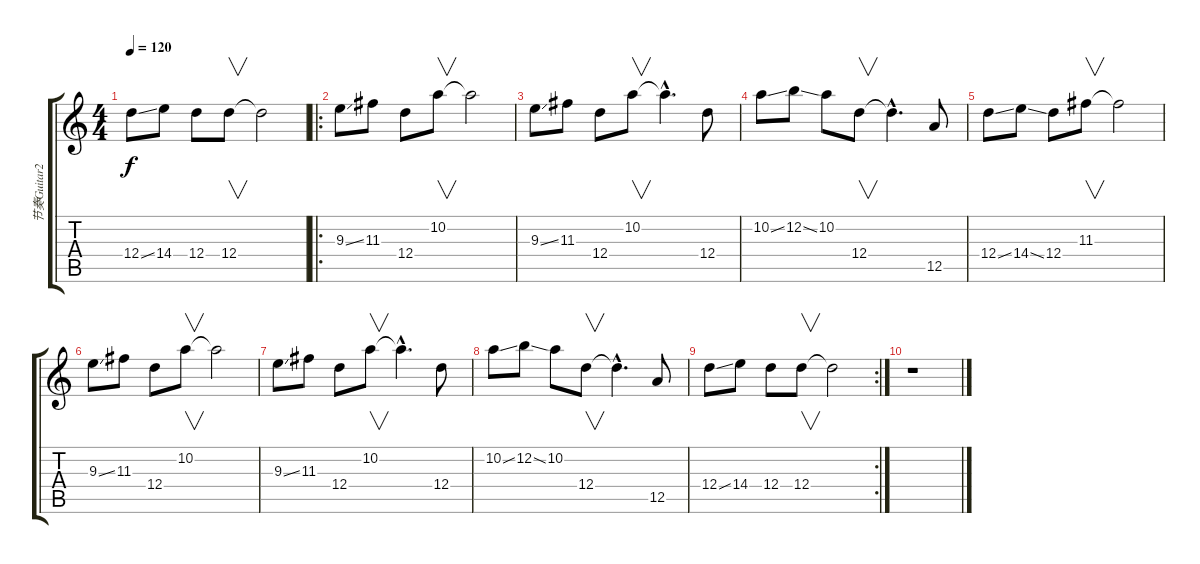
\track ("节奏Guitar2" "节奏Guitar2") {instrument overdrivenguitar}
\staff {score tabs}
\tuning (E4 B3 G3 D3 A2 E2) {hide}
\ts (4 4)
\tempo 120
\clef g2
\ks c
12.4{ss}.8{dy f} 14.4.8 12.4.8 12.4.8{v} 12.4{t}.2 |
\ro
9.3{ss}.8 11.3.8 12.4.8 10.2.8{v} 10.2{t}.2 |
9.3{ss}.8 11.3.8 12.4.8 10.2.8{v} 10.2{hac t}.4{d} 12.4.8 |
10.2{ss}.8 12.2{ss}.8 10.2.8 12.4.8{v} 12.4{hac t}.4{d} 12.5.8 |
12.4{ss}.8 14.4{ss}.8 12.4.8 11.3.8{v} 11.3{t}.2 |
9.3{ss}.8 11.3.8 12.4.8 10.2.8{v} 10.2{t}.2 |
9.3{ss}.8 11.3.8 12.4.8 10.2.8{v} 10.2{hac t}.4{d} 12.4.8 |
10.2{ss}.8 12.2{ss}.8 10.2.8 12.4.8{v} 12.4{hac t}.4{d} 12.5.8 |
\rc 2
12.4{ss}.8 14.4.8 12.4.8 12.4.8{v} 12.4{t}.2 |
r.1
